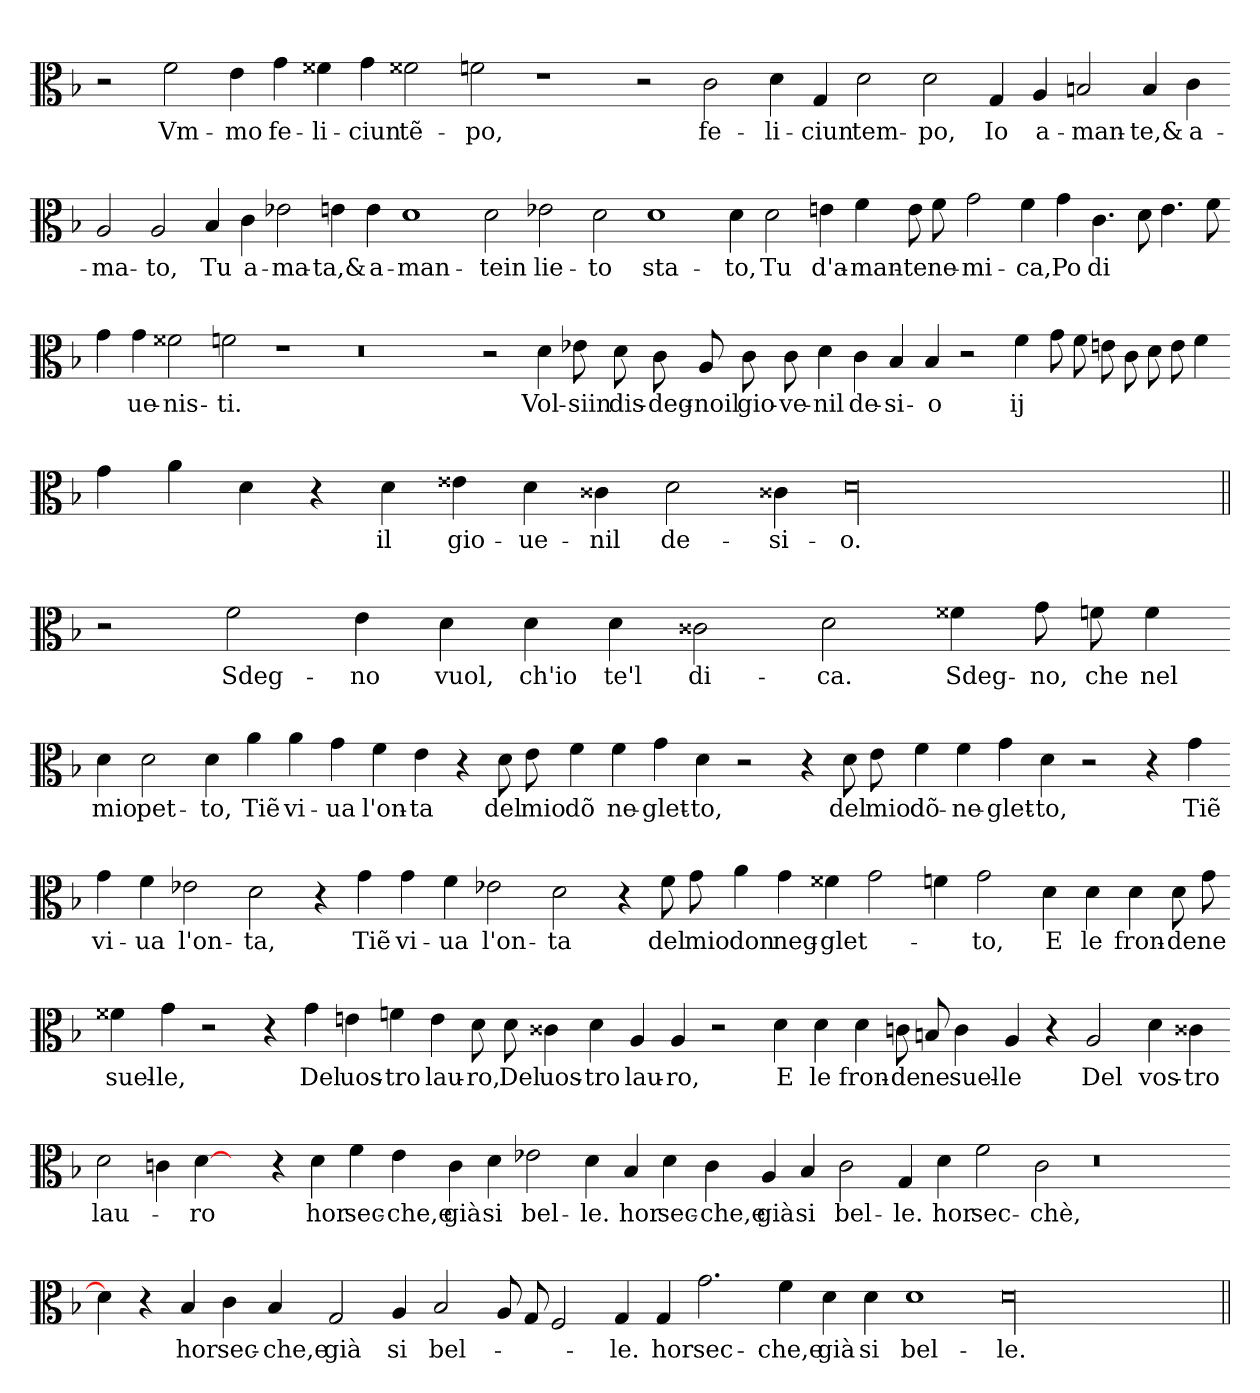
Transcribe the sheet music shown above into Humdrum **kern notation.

**kern	**text
*part1	*part1
*staff1	*staff1
*clefC3	*
*k[b-]	*
=	=
2r	.
2f	Vm-
4e	mo
4g	fe-
4f##X	li-
4g	ciun
2f##X	tẽ-
2f	po,
1r	.
2r	.
2c	fe-
4d	li-
4G	ciun
2d	tem-
2d	po,
4G	Io
4A	a-
2B	man-
4B	te,&
4c	a-
=-	=-
2A	ma-
2A	to,
4B	Tu
4c	a-
2e-X	ma-
4e	ta,&
4e	a-
1d	man-
2d	tein
2e-X	lie-
2d	to
1d	sta-
4d	to,
2d	Tu
4e	d'a-
4f	man-
8e	te
8f	ne-
2g	mi-
4f	ca,
4g	Po
4.c	di
8d	.
4.e	.
8f	.
=-	=-
4g	.
4g	ue-
2f##X	nis-
2f	ti.
1r	.
0r	.
2r	.
4d	Vol-
8e-X	siin
8d	dis-
8c	deg-
8A	noil
8c	gio-
8c	ve-
4d	nil
4c	de-
4B	si-
4B	o
2r	.
4f	ij
8g	.
8f	.
8e	.
8c	.
8d	.
8e	.
4f	.
=-	=-
4g	.
4a	.
4d	.
4r	.
4d	il
4e##X	gio-
4d	ue-
4c##X	nil
2d	de-
4c##X	si-
00d	o.
=||	=||
2r	.
2f	Sdeg-
4e	no
4d	vuol,
4d	ch'io
4d	te'l
2c##X	di-
2d	ca.
4f##X	Sdeg-
8g	no,
8f	che
4f	nel
=-	=-
4d	mio
2d	pet-
4d	to,
4a	Tiẽ
4a	vi-
4g	ua
4f	l'on-
4e	ta
4r	.
8d	del
8e	mio
4f	dõ
4f	ne-
4g	glet-
4d	to,
2r	.
4r	.
8d	del
8e	mio
4f	dõ-
4f	ne-
4g	glet-
4d	to,
2r	.
4r	.
4g	Tiẽ
=-	=-
4g	vi-
4f	ua
2e-X	l'on-
2d	ta,
4r	.
4g	Tiẽ
4g	vi-
4f	ua
2e-X	l'on-
2d	ta
4r	.
8f	del
8g	mio
4a	don
4g	neg-
4f##X	glet-
2g	.
4f	.
2g	to,
4d	E
4d	le
4d	fron-
8d	de
8g	ne
=-	=-
4f##X	suel-
4g	le,
2r	.
4r	.
4g	Del
4e	uos-
4f	tro
4e	lau-
8d	ro,
8d	Del
4c##X	uos-
4d	tro
4A	lau-
4A	ro,
2r	.
4d	E
4d	le
4d	fron-
8c	de
8B	ne
4c	suel-
4A	le
4r	.
2A	Del
4d	vos-
4c##X	tro
=-	=-
2d	lau-
4c	.
[4d	ro
4ryy	.
4r	.
4d	hor
4f	sec-
4e	che,e
4c	già
4d	si
2e-X	bel-
4d	le.
4B	hor
4d	sec-
4c	che,e
4A	già
4B	si
2c	bel-
4G	le.
4d	hor
2f	sec-
2c	chѐ,
0r	.
=-	=-
4d]	.
4r	.
4B	hor
4c	sec-
4B	che,e
2G	già
4A	si
2B	bel-
8A	.
8G	.
2F	.
4G	le.
4G	hor
2.g	sec-
4f	che,e
4d	già
4d	si
1d	bel-
00d	le.
=||	=||
*-	*-
